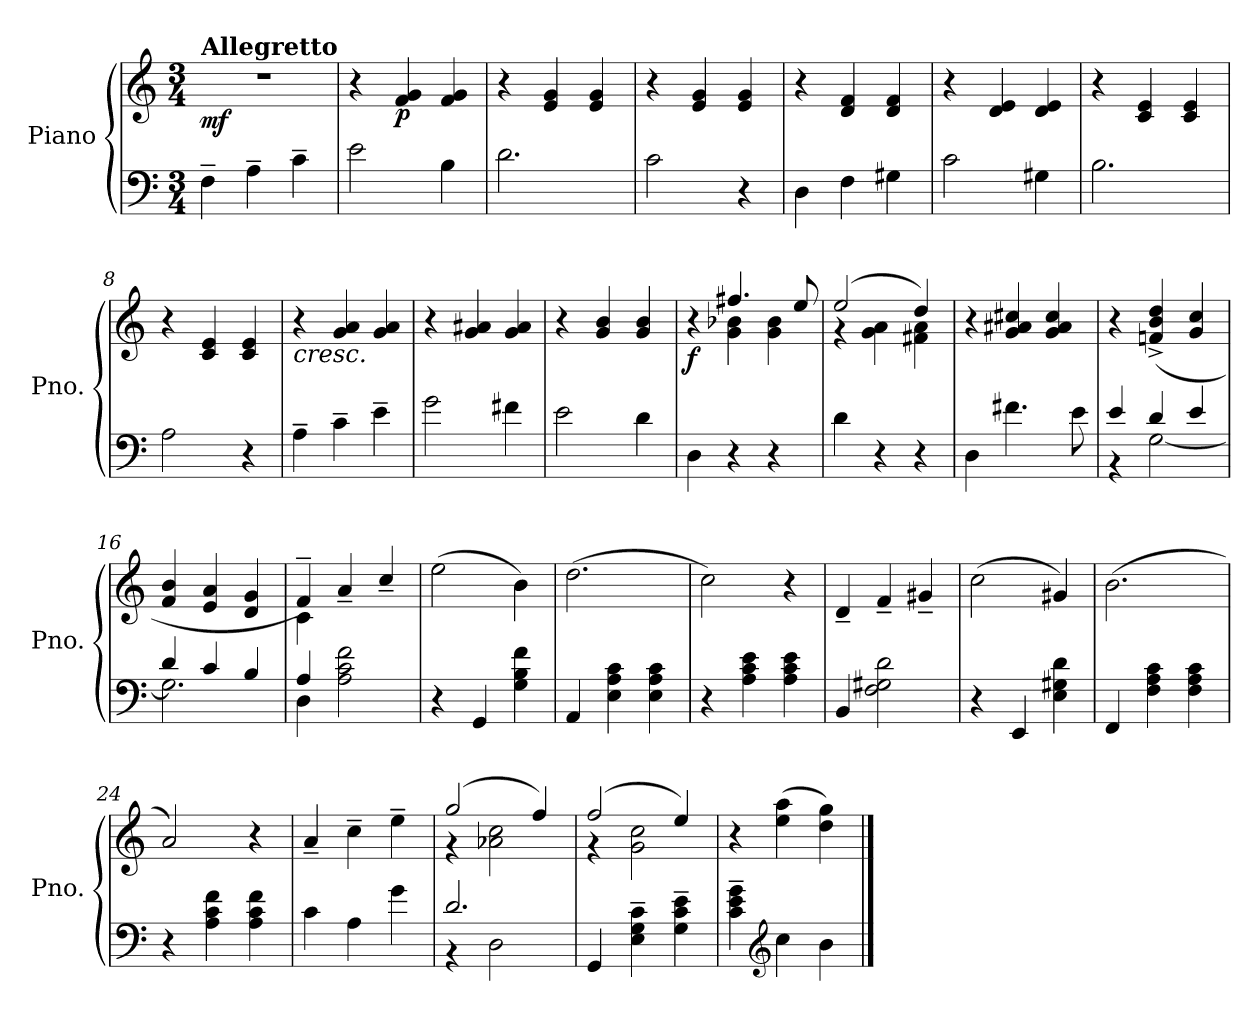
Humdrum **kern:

**kern	**kern	**dynam
*part1	*part1	*part1
*staff2	*staff1	*staff1/2
*I"Piano	*	*
*I'Pno.	*	*
*clefF4	*clefG2	*
*k[]	*k[]	*
*M3/4	*M3/4	*
=1	=1	=1
!	!LO:TX:a:B:t=Allegretto	!
!	!	!LO:DY:b
4F~\	2.r	mf
4A~\	.	.
4c~\	.	.
=2	=2	=2
2e\	4r	.
!	!	!LO:DY:b
.	4f/ 4g/	p
4B\	4f/ 4g/	.
=3	=3	=3
2.d\	4r	.
.	4e/ 4g/	.
.	4e/ 4g/	.
=4	=4	=4
2c\	4r	.
.	4e/ 4g/	.
4r	4e/ 4g/	.
=5	=5	=5
4D\	4r	.
4F\	4d/ 4f/	.
4G#X\	4d/ 4f/	.
=6	=6	=6
2c\	4r	.
.	4d/ 4e/	.
4G#X\	4d/ 4e/	.
=7	=7	=7
2.B\	4r	.
.	4c/ 4e/	.
.	4c/ 4e/	.
!!LO:LB:g=z
=8	=8	=8
2A\	4r	.
.	4c/ 4e/	.
4r	4c/ 4e/	.
=9	=9	=9
!	!LO:TX:b:i:t=cresc.	!
4A~\	4r	.
4c~\	4g/ 4a/	.
4e~\	4g/ 4a/	.
=10	=10	=10
2g\	4r	.
.	4g/ 4a#X/	.
4f#X\	4g/ 4a#/	.
=11	=11	=11
2e\	4r	.
.	4g/ 4b/	.
4d\	4g/ 4b/	.
=12	=12	=12
*	*^	*
!	!	!	!LO:DY:b
4D\	4r	4ryy	f
4r	4.ff#X/	4g\ 4b-X\	.
4r	.	4g\ 4b-\	.
.	8ee/	.	.
=13	=13	=13	=13
4d\	(>2ee/	4r	.
4r	.	4g\ 4a\	.
4r	4dd/)	4f#X\ 4a\	.
*	*v	*v	*
=14	=14	=14
4D\	4r	.
4.f#X\	4g/ 4a#X/ 4cc#X/	.
.	4g/ 4a#/ 4cc#/	.
8e\	.	.
!!LO:LB:g=z
=15	=15	=15
*^	*	*
4e/	4r	4r	.
4d/	[2G\	(>4fn/^ 4b/^ 4dd/^	.
4e/	.	4g/ 4cc/	.
=16	=16	=16	=16
4d/	2.G\]	4f/ 4b/	.
4c/	.	4e/ 4a/	.
4B/	.	4d/ 4g/	.
=17	=17	=17	=17
*	*	*^	*
4A/	4D\	4f~/)	4c\	.
2A\ 2c\ 2f\	2ryy	4a~/	2ryy	.
.	.	4cc~/	.	.
*v	*v	*	*	*
*	*v	*v	*
=18	=18	=18
4r	(>2ee\	.
4GG/	.	.
4G\ 4B\ 4f\	4b\)	.
=19	=19	=19
4AA/	(>2.dd\	.
4E\ 4A\ 4c\	.	.
4E\ 4A\ 4c\	.	.
=20	=20	=20
4r	2cc\)	.
4A\ 4c\ 4e\	.	.
4A\ 4c\ 4e\	4r	.
=21	=21	=21
4BB/	4d~/	.
2F\ 2G#X\ 2d\	4f~/	.
.	4g#X~/	.
!!LO:LB:g=z
=22	=22	=22
4r	(>2cc\	.
4EE/	.	.
4E\ 4G#X\ 4d\	4g#X/)	.
=23	=23	=23
4FF/	(>2.b\	.
4F\ 4A\ 4c\	.	.
4F\ 4A\ 4c\	.	.
=24	=24	=24
4r	2a/)	.
4A\ 4c\ 4f\	.	.
4A\ 4c\ 4f\	4r	.
=25	=25	=25
4c\	4a~/	.
4A\	4cc~\	.
4g\	4ee~\	.
=26	=26	=26
*^	*^	*
2.d/	4r	(>2gg/	4r	.
.	2D\	.	2a-X\ 2cc\	.
.	.	4ff/)	.	.
*v	*v	*	*	*
=27	=27	=27	=27
4GG/	(>2ff/	4r	.
4E\~ 4G\~ 4c\~	.	2g\ 2cc\	.
4G\~ 4c\~ 4e\~	4ee/)	.	.
*	*v	*v	*
=28	=28	=28
4c\~ 4e\~ 4g\~	4r	.
*clefG2	*	*
4cc\	(>4ee\ 4aa\	.
4b\	4dd\ 4gg\)	.
==	==	==
*-	*-	*-
